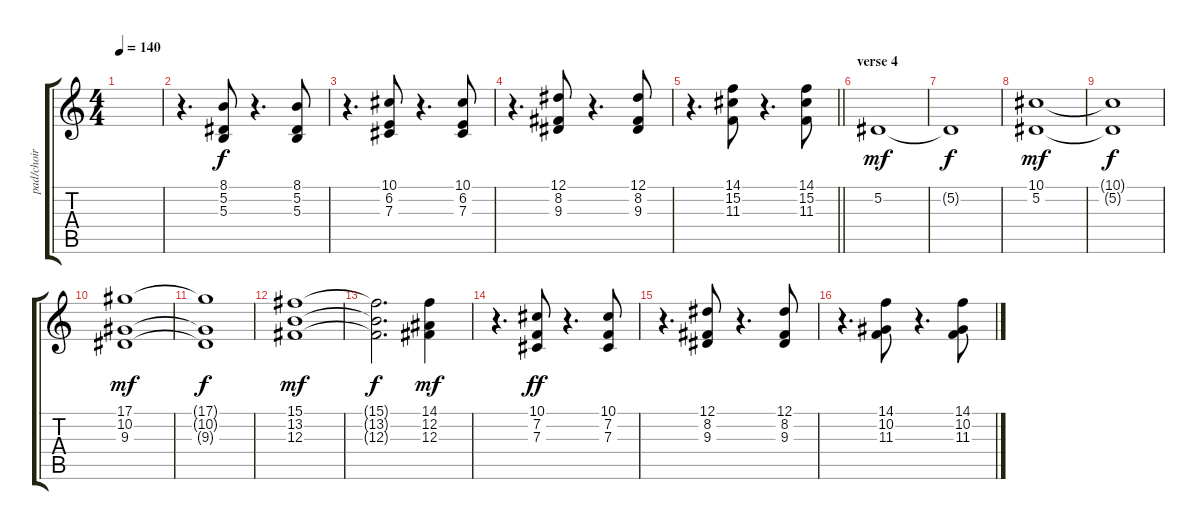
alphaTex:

\track ("pad/choir" "pad/choir") {instrument fx7echoes}
\staff {score tabs}
\tuning (Eb4 Bb3 Gb3 Db3 Ab2 Db2) {hide}
\ts (4 4)
\tempo 140
\clef g2
\ks c
|
r.4{d} (8.1 5.2 5.3).8 r.4{d} (8.1 5.2 5.3).8 |
r.4{d} (10.1 6.2 7.3).8 r.4{d} (10.1 6.2 7.3).8 |
r.4{d} (12.1 8.2 9.3).8 r.4{d} (12.1 8.2 9.3).8 |
\barLineRight lightlight
r.4{d} (14.1 15.2 11.3).8 r.4{d} (14.1 15.2 11.3).8 |
\section ("" "verse 4")
5.2.1{dy mf} |
5.2{t}.1{dy f} |
(10.1 5.2).1{dy mf} |
(10.1{t} 5.2{t}).1{dy f} |
(17.1 10.2 9.3).1{dy mf} |
(17.1{t} 10.2{t} 9.3{t}).1{dy f} |
(15.1 13.2 12.3).1{dy mf} |
(15.1{t} 13.2{t} 12.3{t}).2{d dy f} (14.1 12.2 12.3).4{dy mf} |
r.4{d} (10.1 7.2 7.3).8{dy ff} r.4{d} (10.1 7.2 7.3).8 |
r.4{d} (12.1 8.2 9.3).8 r.4{d} (12.1 8.2 9.3).8 |
r.4{d} (14.1 10.2 11.3).8 r.4{d} (14.1 10.2 11.3).8
